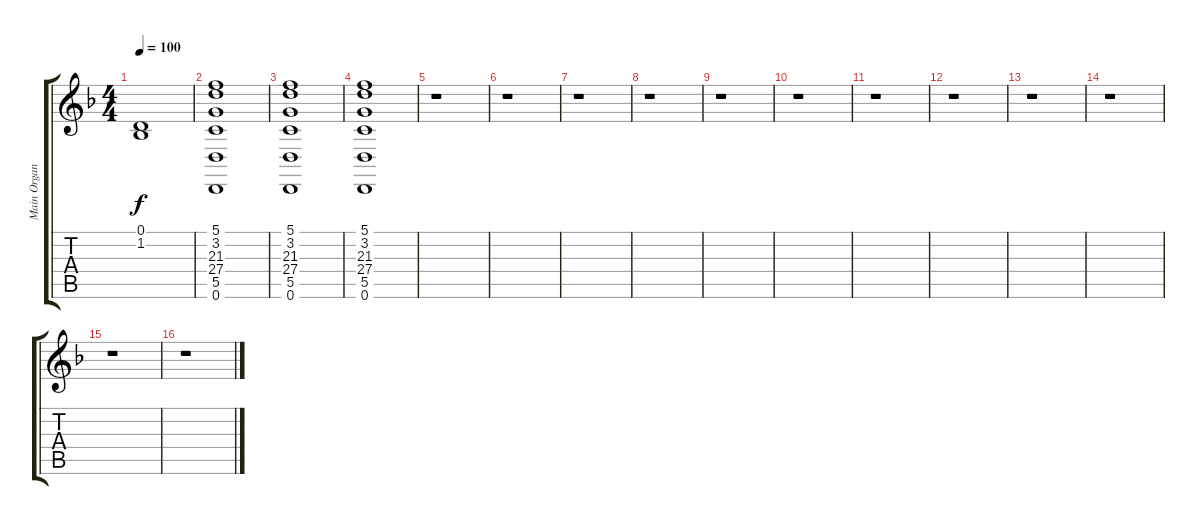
\track ("Main Organ" "Main Organ") {instrument rockorgan}
\staff {score tabs}
\tuning (D4 A3 F3 D3 A2 D2) {hide}
\ts (4 4)
\tempo 100
\clef g2
\ks dminor
(0.1 1.2).1{dy f} |
(5.1 3.2 21.3 27.4 5.5 0.6).1 |
(5.1 3.2 21.3 27.4 5.5 0.6).1 |
(5.1 3.2 21.3 27.4 5.5 0.6).1 |
r.1{volume 10 instrument fx6goblins} |
r.1{volume 10 instrument fx6goblins} |
r.1{volume 10 instrument fx6goblins} |
r.1{volume 10 instrument fx6goblins} |
r.1{volume 10 instrument fx6goblins} |
r.1{volume 10 instrument fx6goblins} |
r.1{volume 10 instrument fx6goblins} |
r.1{volume 10 instrument fx6goblins} |
r.1{volume 10 instrument fx6goblins} |
r.1{volume 10 instrument fx6goblins} |
r.1{volume 10 instrument fx6goblins} |
r.1{volume 10 instrument fx6goblins}
